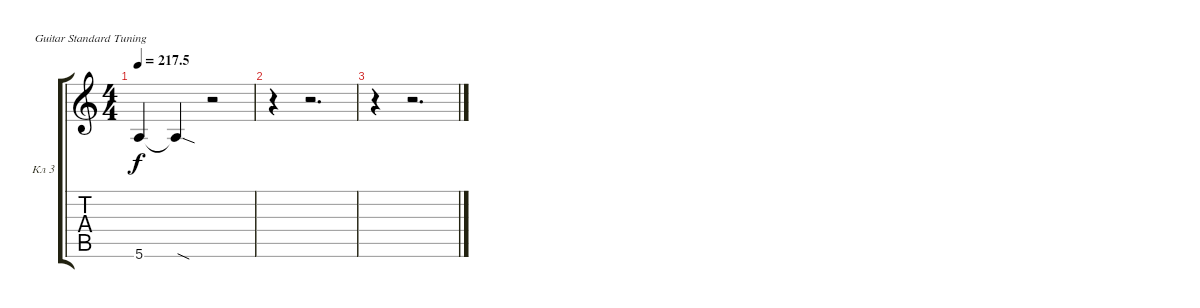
\bracketExtendMode groupsimilarinstruments
\firstSystemTrackNameOrientation horizontal
\otherSystemsTrackNameOrientation horizontal
\track ("Клавиши III" "Кл 3") {instrument tuba}
\staff {score tabs}
\tuning (E4 B3 G3 D3 A2 E2)
\displaytranspose 12
\ts (4 4)
\tempo
217.5
\accidentals auto
\clef g2
\ottava regular
\simile none
\ks c
5.6.4{dy f} 5.6{sod t}.4 r.2 |
r.4 r.2{d} |
r.4 r.2{d}
